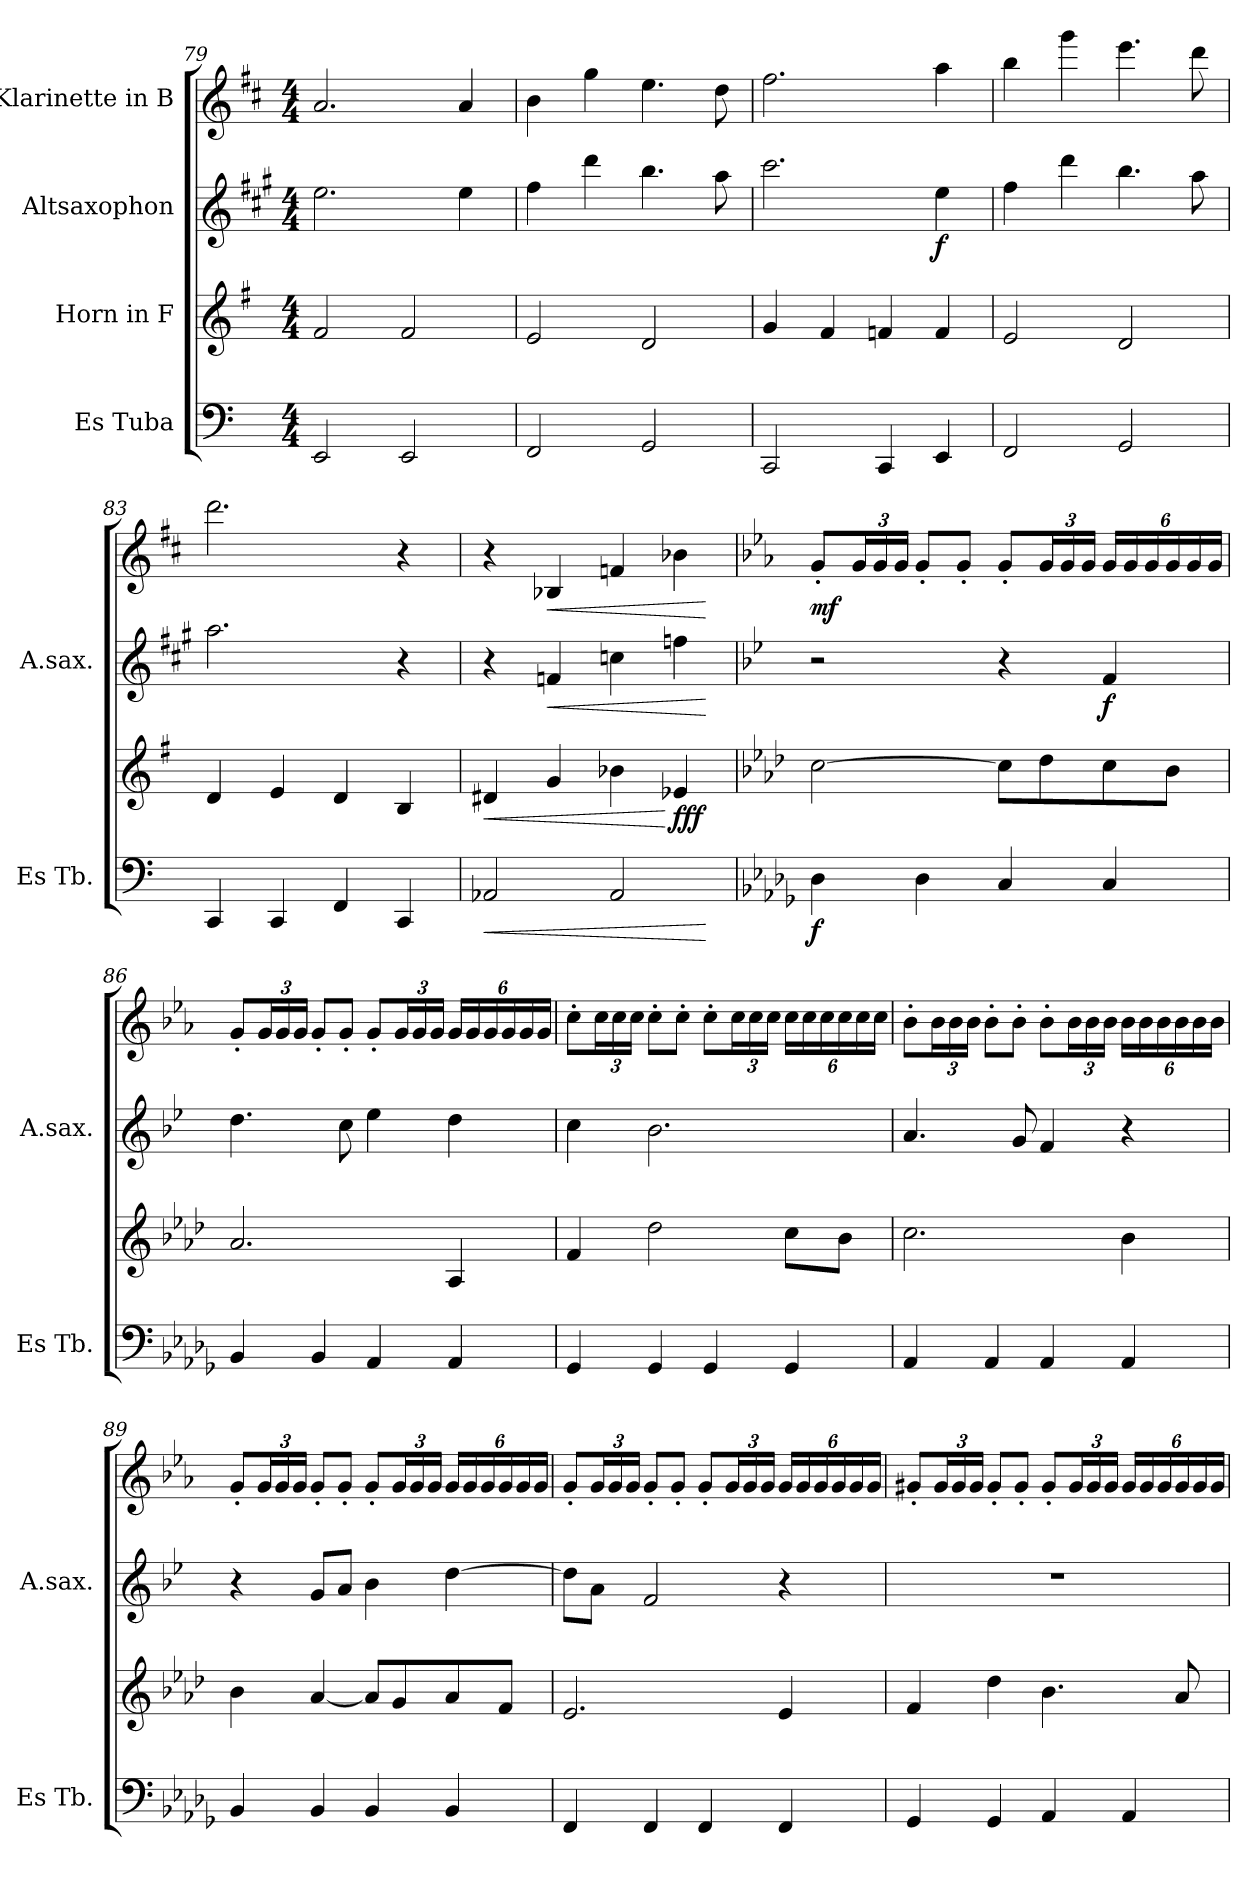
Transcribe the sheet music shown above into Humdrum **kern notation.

**kern	**dynam	**kern	**dynam	**kern	**dynam	**kern	**dynam
*part4	*part4	*part3	*part3	*part2	*part2	*part1	*part1
*staff4	*staff4	*staff3	*staff3	*staff2	*staff2	*staff1	*staff1
*I"Es Tuba	*	*I"Horn in F	*	*I"Altsaxophon	*	*I"Klarinette in B	*
*I'Es Tb.	*	*	*	*I'A.sax.	*	*	*
*clefF4	*	*clefG2	*	*clefG2	*	*clefG2	*
*	*	*ITrd4c7	*	*ITrd5c9	*	*ITrd1c2	*
*k[]	*	*k[]	*	*k[]	*	*k[]	*
*M4/4	*	*M4/4	*	*M4/4	*	*M4/4	*
=79	=79	=79	=79	=79	=79	=79	=79
2EE/	.	2B/	.	2.g\	.	2.g/	.
2EE/	.	2B/	.	.	.	.	.
.	.	.	.	4g\	.	4g/	.
=80	=80	=80	=80	=80	=80	=80	=80
2FF/	.	2A/	.	4a\	.	4a\	.
.	.	.	.	4ff\	.	4ff\	.
2GG/	.	2G/	.	4.dd\	.	4.dd\	.
.	.	.	.	8cc\	.	8cc\	.
=81	=81	=81	=81	=81	=81	=81	=81
2CC/	.	4c/	.	2.ee\	.	2.ee\	.
.	.	4B/	.	.	.	.	.
4CC/	.	4B-X/	.	.	.	.	.
!	!	!	!	!	!LO:DY:b	!	!
4EE/	.	4B-/	.	4g\	f	4gg\	.
=82	=82	=82	=82	=82	=82	=82	=82
2FF/	.	2A/	.	4a\	.	4aa\	.
.	.	.	.	4ff\	.	4fff\	.
2GG/	.	2G/	.	4.dd\	.	4.ddd\	.
.	.	.	.	8cc\	.	8ccc\	.
=83	=83	=83	=83	=83	=83	=83	=83
4CC/	.	4G/	.	2.cc\	.	2.ccc\	.
4CC/	.	4A/	.	.	.	.	.
4FF/	.	4G/	.	.	.	.	.
4CC/	.	4E/	.	4r	.	4r	.
!!LO:LB:g=z
=84	=84	=84	=84	=84	=84	=84	=84
!	!LO:HP:b	!	!LO:HP:b	!	!	!	!
2AA-X/	<	4G#X/	<	4r	.	4r	.
!	!	!	!	!	!LO:HP:b	!	!LO:HP:b
.	.	4c/	.	4A-X/	<	4A-X/	<
2AA-/	.	4e-X\	.	4e-X\	.	4e-X/	.
!	!	!	!LO:DY:n=1:b	!	!	!	!
.	.	4A-X/	[ fff	4a-X\	.	4a-X\	.
.	[	.	.	.	[	.	[
=85	=85	=85	=85	=85	=85	=85	=85
*k[b-e-a-d-g-]	*	*k[b-e-a-d-g-]	*	*k[b-e-a-d-g-]	*	*k[b-e-a-d-g-]	*
!	!LO:DY:b	!	!	!	!	!	!LO:DY:b
4D-\	f	[2f\	.	2r	.	8f'/L	mf
*	*	*	*	*	*	*Xbrackettup	*
.	.	.	.	.	.	24f/L	.
.	.	.	.	.	.	24f/	.
.	.	.	.	.	.	24f/JJ	.
4D-\	.	.	.	.	.	8f'/L	.
.	.	.	.	.	.	8f'/J	.
4C/	.	8f\L]	.	4r	.	8f'/L	.
.	.	8g-\	.	.	.	24f/L	.
.	.	.	.	.	.	24f/	.
.	.	.	.	.	.	24f/JJ	.
!	!	!	!	!	!LO:DY:b	!	!
4C/	.	8f\	.	4A-/	f	24f/LL	.
.	.	.	.	.	.	24f/	.
.	.	.	.	.	.	24f/	.
.	.	8e-\J	.	.	.	24f/	.
.	.	.	.	.	.	24f/	.
.	.	.	.	.	.	24f/JJ	.
=86	=86	=86	=86	=86	=86	=86	=86
4BB-/	.	2.d-/	.	4.f\	.	8f'/L	.
.	.	.	.	.	.	24f/L	.
.	.	.	.	.	.	24f/	.
.	.	.	.	.	.	24f/JJ	.
4BB-/	.	.	.	.	.	8f'/L	.
.	.	.	.	8e-\	.	8f'/J	.
4AA-/	.	.	.	4g-\	.	8f'/L	.
.	.	.	.	.	.	24f/L	.
.	.	.	.	.	.	24f/	.
.	.	.	.	.	.	24f/JJ	.
4AA-/	.	4D-/	.	4f\	.	24f/LL	.
.	.	.	.	.	.	24f/	.
.	.	.	.	.	.	24f/	.
.	.	.	.	.	.	24f/	.
.	.	.	.	.	.	24f/	.
.	.	.	.	.	.	24f/JJ	.
!!LO:LB:g=z
=87	=87	=87	=87	=87	=87	=87	=87
4GG-/	.	4B-/	.	4e-\	.	8b-'\L	.
.	.	.	.	.	.	24b-\L	.
.	.	.	.	.	.	24b-\	.
.	.	.	.	.	.	24b-\JJ	.
4GG-/	.	2g-\	.	2.d-\	.	8b-'\L	.
.	.	.	.	.	.	8b-'\J	.
4GG-/	.	.	.	.	.	8b-'\L	.
.	.	.	.	.	.	24b-\L	.
.	.	.	.	.	.	24b-\	.
.	.	.	.	.	.	24b-\JJ	.
4GG-/	.	8f\L	.	.	.	24b-\LL	.
.	.	.	.	.	.	24b-\	.
.	.	.	.	.	.	24b-\	.
.	.	8e-\J	.	.	.	24b-\	.
.	.	.	.	.	.	24b-\	.
.	.	.	.	.	.	24b-\JJ	.
=88	=88	=88	=88	=88	=88	=88	=88
4AA-/	.	2.f\	.	4.c/	.	8a-'\L	.
.	.	.	.	.	.	24a-\L	.
.	.	.	.	.	.	24a-\	.
.	.	.	.	.	.	24a-\JJ	.
4AA-/	.	.	.	.	.	8a-'\L	.
.	.	.	.	8B-/	.	8a-'\J	.
4AA-/	.	.	.	4A-/	.	8a-'\L	.
.	.	.	.	.	.	24a-\L	.
.	.	.	.	.	.	24a-\	.
.	.	.	.	.	.	24a-\JJ	.
4AA-/	.	4e-\	.	4r	.	24a-\LL	.
.	.	.	.	.	.	24a-\	.
.	.	.	.	.	.	24a-\	.
.	.	.	.	.	.	24a-\	.
.	.	.	.	.	.	24a-\	.
.	.	.	.	.	.	24a-\JJ	.
!!LO:PB:g=z
=89	=89	=89	=89	=89	=89	=89	=89
4BB-/	.	4e-\	.	4r	.	8f'/L	.
.	.	.	.	.	.	24f/L	.
.	.	.	.	.	.	24f/	.
.	.	.	.	.	.	24f/JJ	.
4BB-/	.	[4d-/	.	8B-/L	.	8f'/L	.
.	.	.	.	8c/J	.	8f'/J	.
4BB-/	.	8d-/L]	.	4d-\	.	8f'/L	.
.	.	8c/	.	.	.	24f/L	.
.	.	.	.	.	.	24f/	.
.	.	.	.	.	.	24f/JJ	.
4BB-/	.	8d-/	.	[4f\	.	24f/LL	.
.	.	.	.	.	.	24f/	.
.	.	.	.	.	.	24f/	.
.	.	8B-/J	.	.	.	24f/	.
.	.	.	.	.	.	24f/	.
.	.	.	.	.	.	24f/JJ	.
=90	=90	=90	=90	=90	=90	=90	=90
4FF/	.	2.A-/	.	8f\L]	.	8f'/L	.
.	.	.	.	8c\J	.	24f/L	.
.	.	.	.	.	.	24f/	.
.	.	.	.	.	.	24f/JJ	.
4FF/	.	.	.	2A-/	.	8f'/L	.
.	.	.	.	.	.	8f'/J	.
4FF/	.	.	.	.	.	8f'/L	.
.	.	.	.	.	.	24f/L	.
.	.	.	.	.	.	24f/	.
.	.	.	.	.	.	24f/JJ	.
4FF/	.	4A-/	.	4r	.	24f/LL	.
.	.	.	.	.	.	24f/	.
.	.	.	.	.	.	24f/	.
.	.	.	.	.	.	24f/	.
.	.	.	.	.	.	24f/	.
.	.	.	.	.	.	24f/JJ	.
!!LO:LB:g=z
=91	=91	=91	=91	=91	=91	=91	=91
4GG-/	.	4B-/	.	1r	.	8f#X'/L	.
.	.	.	.	.	.	24f#/L	.
.	.	.	.	.	.	24f#/	.
.	.	.	.	.	.	24f#/JJ	.
4GG-/	.	4g-\	.	.	.	8f#'/L	.
.	.	.	.	.	.	8f#'/J	.
4AA-/	.	4.e-\	.	.	.	8f#'/L	.
.	.	.	.	.	.	24f#/L	.
.	.	.	.	.	.	24f#/	.
.	.	.	.	.	.	24f#/JJ	.
4AA-/	.	.	.	.	.	24f#/LL	.
.	.	.	.	.	.	24f#/	.
.	.	.	.	.	.	24f#/	.
.	.	8d-/	.	.	.	24f#/	.
.	.	.	.	.	.	24f#/	.
.	.	.	.	.	.	24f#/JJ	.
=	=	=	=	=	=	=	=
*-	*-	*-	*-	*-	*-	*-	*-
